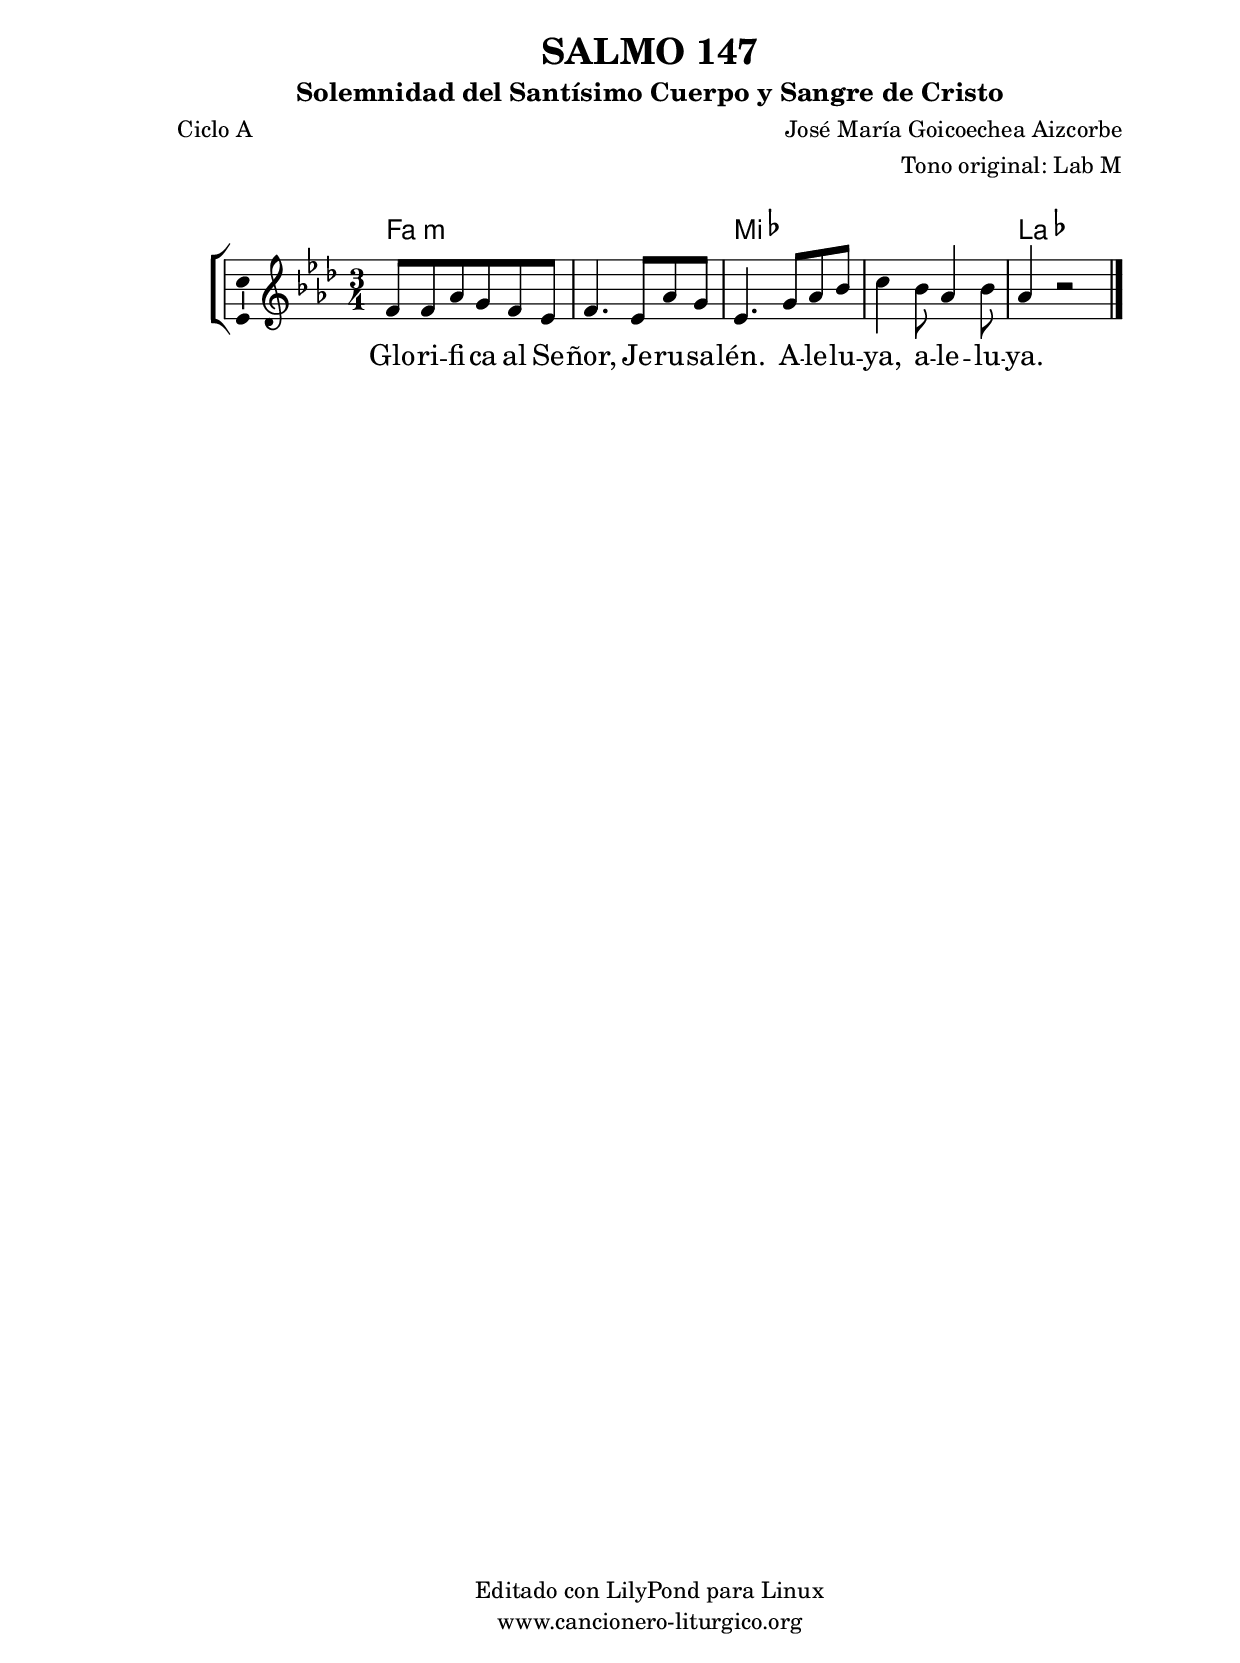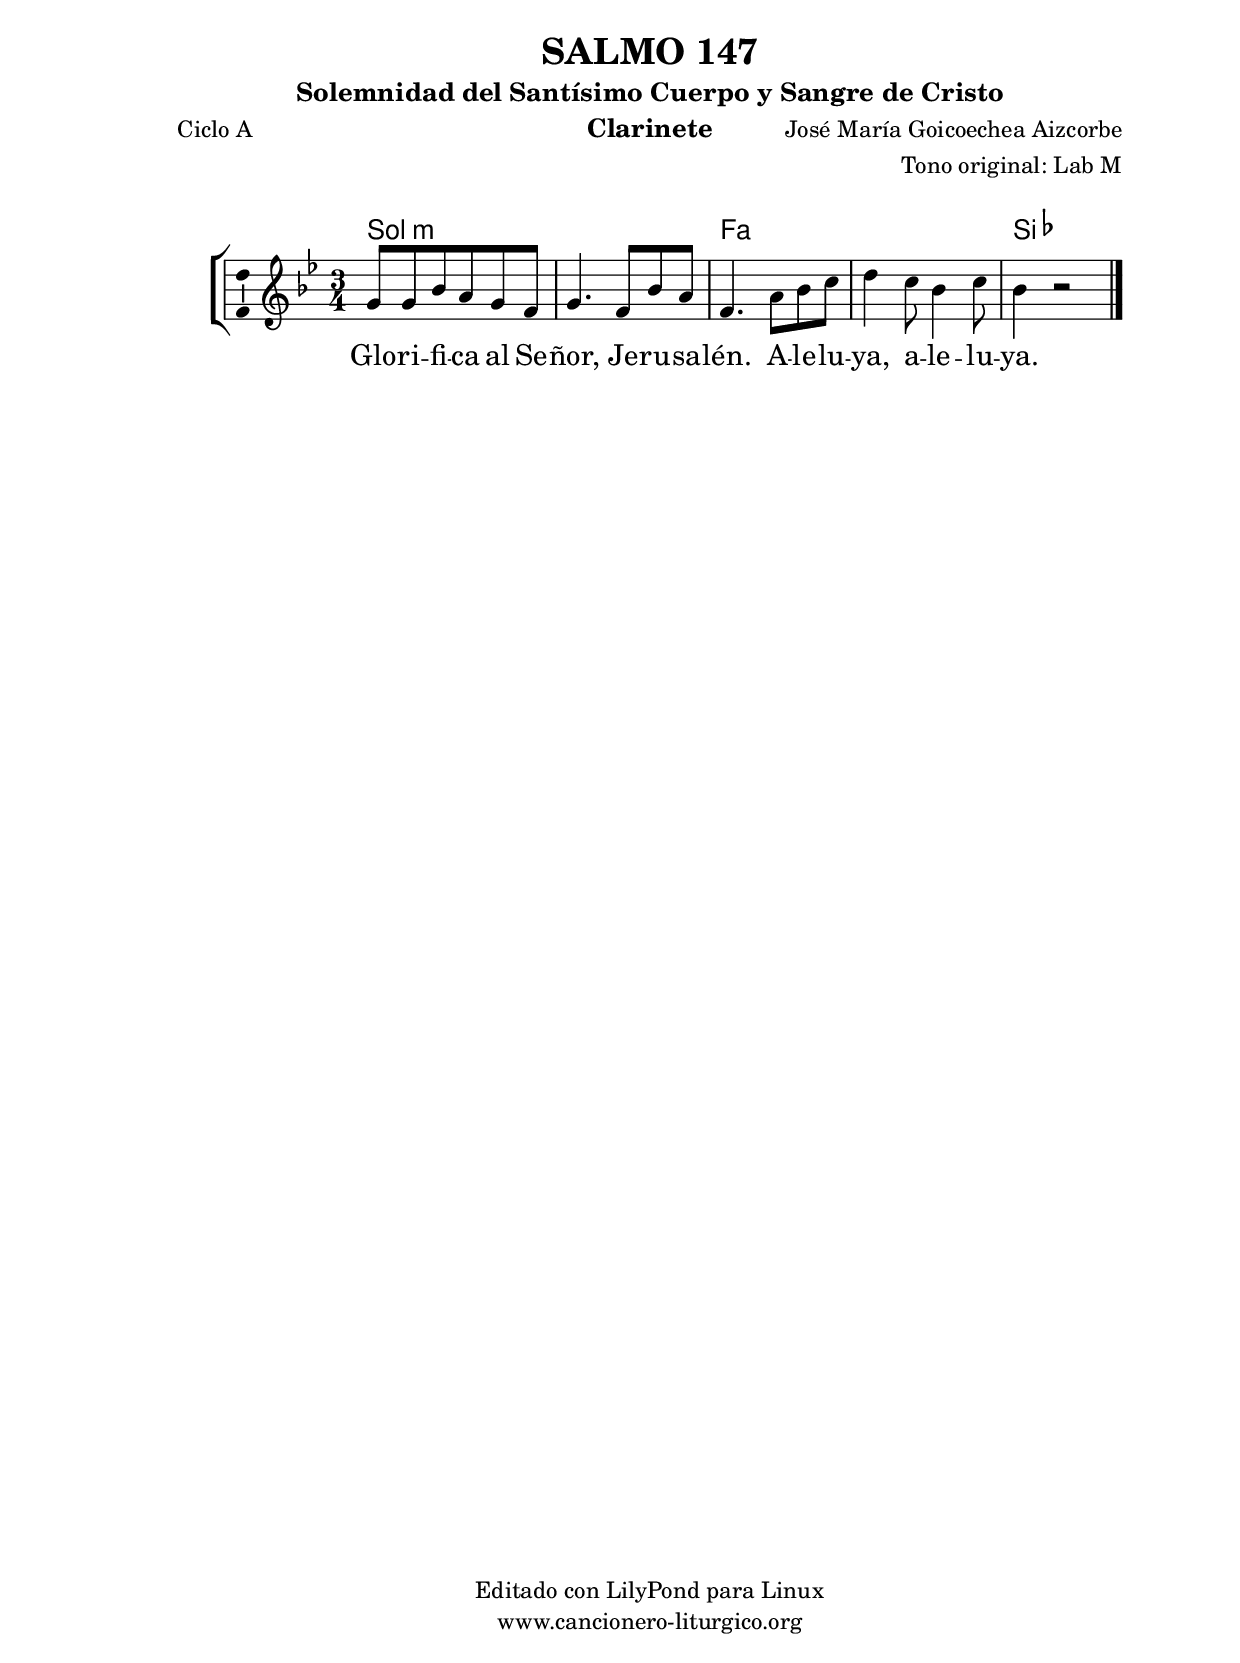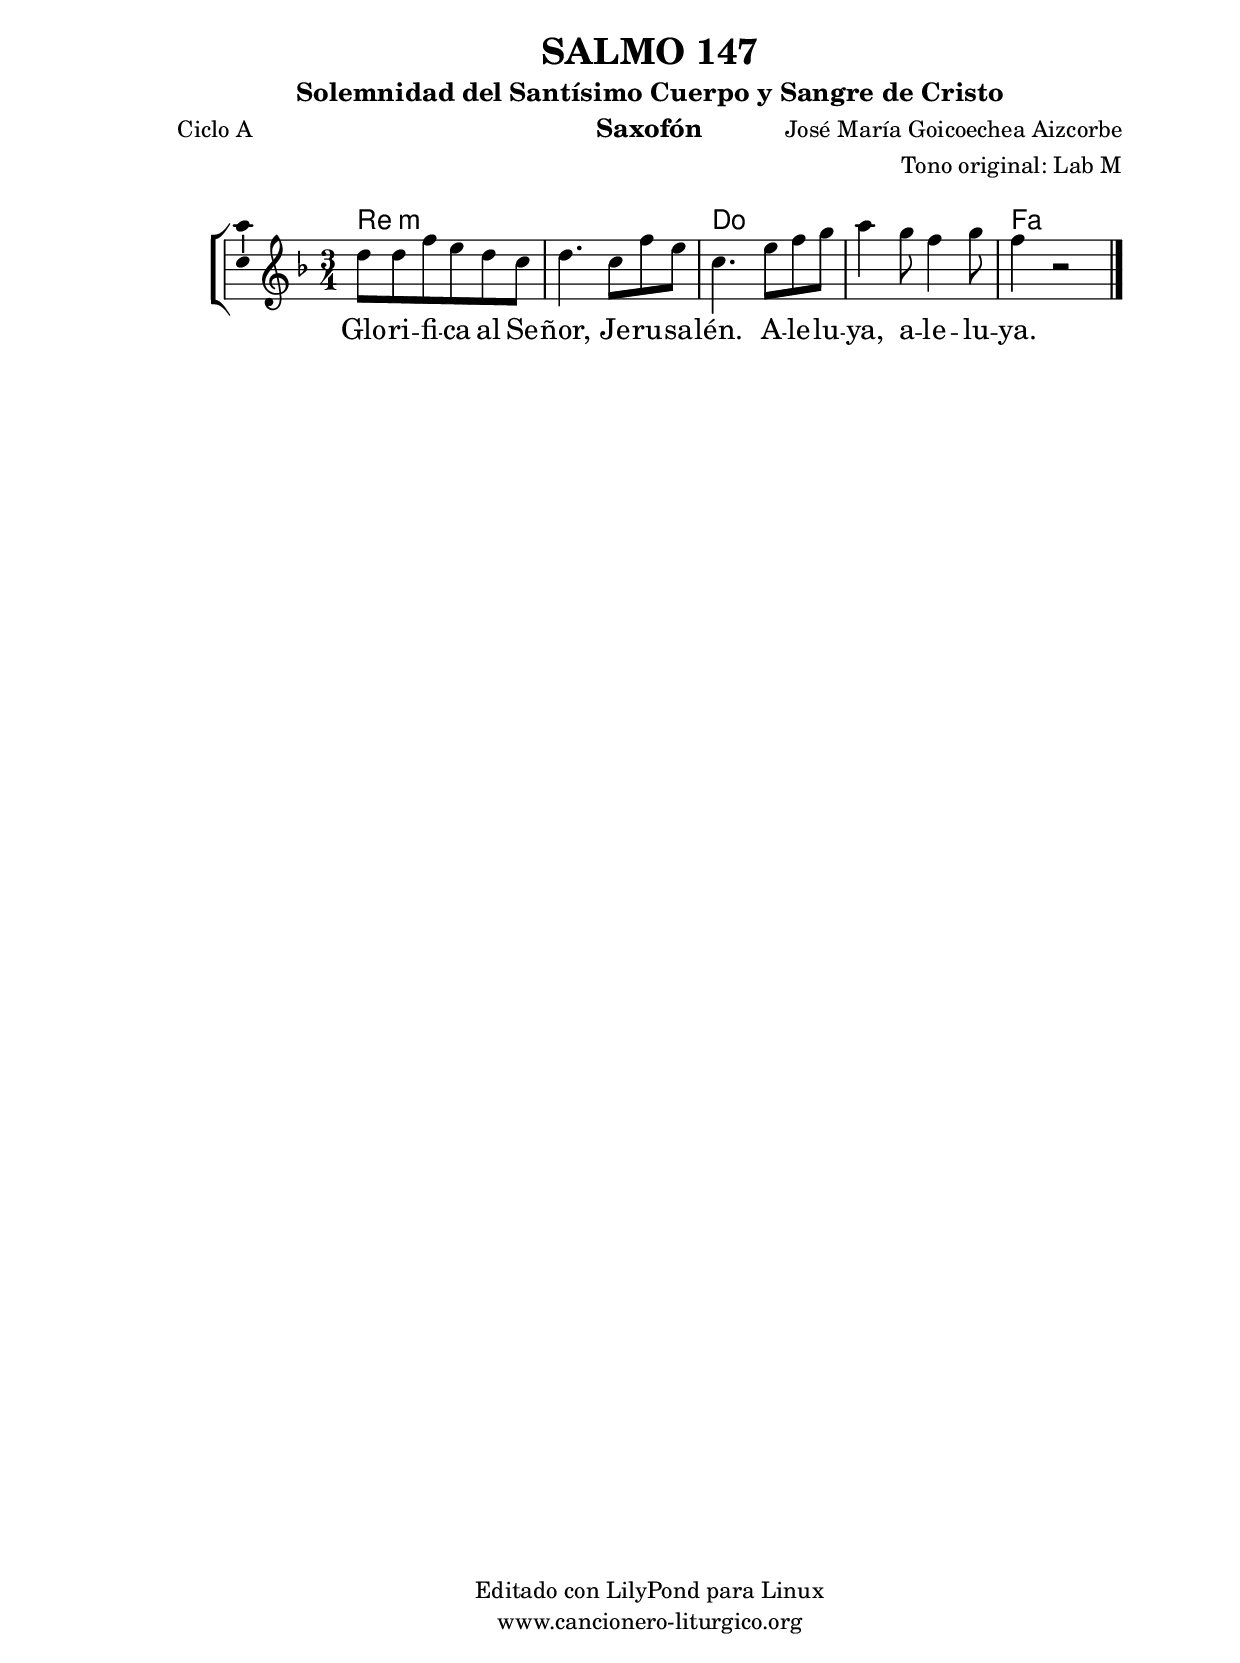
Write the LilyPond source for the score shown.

%
%para convertir .midi en .wav:
%timidity filename.midi -Ow -o finename.wav
%
%
%Para convertir de .wav a .mp3:
%lame -h -m j filename.wav
%
%
%para escuchar el midi:
%timidity nombrefichero.midi
%


%versión de lilypond para la que se ha escrito esta partitura:
\version "2.16.0"

	%Tamaño papel
	#(set-default-paper-size "a4")
	%Tamaño partitura
	#(set-global-staff-size 20)
	%No responde al pulsar sobre una nota
	#(ly:set-option 'point-and-click #f)

%parámetros del encabezamiento:
\header {
	title = "SALMO 147"
	subtitle = "Solemnidad del Santísimo Cuerpo y Sangre de Cristo"
	composer = "José María Goicoechea Aizcorbe"
	poet = "Ciclo A"
	meter = ""
	arranger = "Tono original: Lab M"
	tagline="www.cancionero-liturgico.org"
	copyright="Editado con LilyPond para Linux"
	}

%parámetros asociados al papel:
\paper  {
	oddHeaderMarkup = \markup {\fill-line { \on-the-fly #not-first-page \fromproperty #'header:title \on-the-fly #not-first-page \fromproperty #'header:composer }}
	evenHeaderMarkup = \markup {\fill-line { \fromproperty #'header:composer \fromproperty #'header:title }}
	#(set-paper-size "a4")
	print-page-number = ##f
	first-page-number = 1
	print-first-page-number = ##f
%	head-separation = 3.0 \cm
	top-margin = 2.0 \cm
	bottom-margin = 0.5\cm
%%%	bottom-margin = -1.0\cm
	left-margin = 3.0 \cm
	line-width = 16.0 \cm 
	indent = 8\mm
	interscoreline = 2.\mm
	between-system-space = 15\mm
%	para que las partituras no llenen la hoja:
	ragged-bottom = ##t
%	idem para la última hoja:
	ragged-last-bottom = ##f
%	para que las partituras llenen el ancho del papel:
	ragged-last = ##f
	after-title-space = 2.5 \cm
%page-count=1
%system-count=1

	%Flexible Vertical Spacing
%	markup-markup-spacing =
%	#'((basic-distance . 15) (minimum-distance . 15) (padding . 3))
	markup-system-spacing =
	#'((basic-distance . 15) (minimum-distance . 15) (padding . 3))
	system-system-spacing =
	#'((basic-distance . 15) (minimum-distance . 15) (padding . 3))
	score-system-spacing =
	#'((basic-distance . 15) (minimum-distance . 15) (padding . 5))
%	top-system-spacing = % header
%	#'((basic-distance . 8) (minimum-distance . 0) (padding . 3))
%	top-markup-spacing =
%	#'((basic-distance . 20) (minimum-distance . 20) (padding . 3))
	last-bottom-spacing = % footer
	#'((basic-distance . 5) (minimum-distance . 5) (padding . 3))
%	score-markup-spacing =
%	#'((basic-distance . 16) (minimum-distance . 13) (padding . 3))

	}


%parámetros que afectan a toda la partitura:
global =  {
	%clave de sol (G):
	\clef G
	%armadura:
%	\transpose e ees
	\key aes \major
	\tempo 4=80
	\set Score.tempoHideNote = ##t
	}


acordes = {
	\italianChords
	\chordmode {
%	\transpose e ees
{

f2.:m f:m ees ees aes

	}
	}
}


melodia = 
%	\transpose e ees
{
	\relative c'{

\time 3/4
f8 f aes g f ees
f4. ees8 aes g
ees4. g8 aes bes
c4 bes8 aes4 bes8
aes4 r2

	\bar "|."
	}
	}


texto = \lyricmode {
Glo -- ri -- fi -- ca al Se -- ñor, Je -- ru -- sa -- lén.
A -- le -- lu -- ya, a -- le -- lu -- ya.
	}


acordesStaff = \context ChordNames = acordesStaff <<
	\set chordChanges = ##t
	\acordes
	>>


vozStaff = \context Voice = vozStaff
\with {\consists "Ambitus_engraver"}
<<
%	\set Staff.instrumentName = ""
%	\set Staff.shortInstrumentName = ""
%	\set Staff.midiInstrument = #"clarinet"
%	\set Staff.midiInstrument = #"cello"
%	\set Staff.midiInstrument = #"flute"
	\set Staff.midiInstrument = #"electric guitar (jazz)"
%	\set Staff.midiInstrument = #"english horn"
%	\set Staff.midiInstrument = #"violin"
%	\set Staff.midiInstrument = #"glockenspiel"
	\set Staff.midiMinimumVolume = #0.7
	\set Staff.midiMaximumVolume = #0.9
	\global
	\melodia
	>>


textoStaff = \context Lyrics = textoStaff <<
	\lyricsto vozStaff \texto
	>>

\book {
	\score {
		\context ChoirStaff {
			\override StaffGroup.SystemStartBracket #'collapse-height = #1
			\override Score.SystemStartBar #'collapse-height = #1
			<<
			\acordesStaff
			\vozStaff
			\textoStaff
			>>
			}
		\layout {
	    		\context {
				\Lyrics
				\override LyricText #'font-size = #2
				}
	   		 \context {
				\Score
				%fontSize = #3
				\override StaffSymbol #'staff-space = #(magstep +3)
				%\override Beam #'thickness = #0.55
				%\override SpacingSpanner #'spacing-increment = #1.0
				%\override Slur #'height-limit = #1.5
				}
			}
		}
	\score {
		\unfoldRepeats
		\context ChoirStaff {
			<<
			\acordesStaff
			\vozStaff
			>>
			}
		\midi {
	  		\context {
	  			\Score
				tempoWholesPerMinute = #(ly:make-moment 70 4)
				}
			}
		}
	}

%Partitura para clarinete
#(define output-suffix "C")
\book {
	\header{
		instrument = "Clarinete"
		}
	\score {
		\context ChoirStaff {
			\override StaffGroup.SystemStartBracket #'collapse-height = #1
			\override Score.SystemStartBar #'collapse-height = #1
\transpose c d
			<<
			\acordesStaff
			\vozStaff
			\textoStaff
			>>
			}
		\layout {
	    		\context {
				\Lyrics
				\override LyricText #'font-size = #2
				}
	   		 \context {
				\Score
				%fontSize = #3
				\override StaffSymbol #'staff-space = #(magstep +3)
				%\override Beam #'thickness = #0.55
				%\override SpacingSpanner #'spacing-increment = #1.0
				%\override Slur #'height-limit = #1.5
				}
			}
		}
	}

%Partitura para saxofón
#(define output-suffix "S")
\book {
	\header{
		instrument = "Saxofón"
		}
	\score {
		\context ChoirStaff {
			\override StaffGroup.SystemStartBracket #'collapse-height = #1
			\override Score.SystemStartBar #'collapse-height = #1
\transpose c a
			<<
			\acordesStaff
			\vozStaff
			\textoStaff
			>>
			}
		\layout {
	    		\context {
				\Lyrics
				\override LyricText #'font-size = #2
				}
	   		 \context {
				\Score
				%fontSize = #3
				\override StaffSymbol #'staff-space = #(magstep +3)
				%\override Beam #'thickness = #0.55
				%\override SpacingSpanner #'spacing-increment = #1.0
				%\override Slur #'height-limit = #1.5
				}
			}
		}
	}

